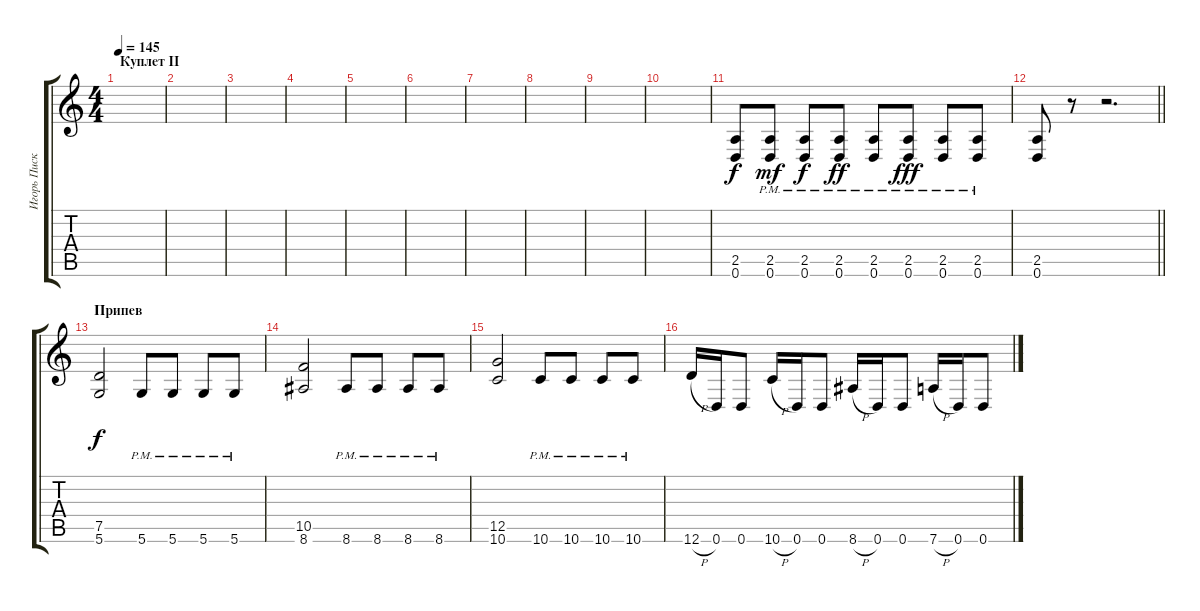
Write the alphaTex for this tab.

\track ("Игорь Пискарёв" "Игорь Писк") {instrument overdrivenguitar}
\staff {score tabs}
\tuning (E4 B3 G3 D3 G2 D2) {hide}
\ts (4 4)
\section ("" "Куплет II")
\tempo 145
\clef g2
\ks c
|
|
|
|
|
|
|
|
|
|
(2.5 0.6).8 (2.5{pm} 0.6{pm}).8{dy mf} (2.5{pm} 0.6{pm}).8{dy f} (2.5{pm} 0.6{pm}).8{dy ff} (2.5{pm} 0.6{pm}).8 (2.5{pm} 0.6{pm}).8{dy fff} (2.5{pm} 0.6{pm}).8 (2.5{pm} 0.6{pm}).8 |
\barLineRight lightlight
(2.5 0.6).8 r.8 r.2{d} |
\section ("" "Припев")
(7.5 5.6).2{dy f} 5.6{pm}.8 5.6{pm}.8 5.6{pm}.8 5.6{pm}.8 |
(10.5 8.6).2 8.6{pm}.8 8.6{pm}.8 8.6{pm}.8 8.6{pm}.8 |
(12.5 10.6).2 10.6{pm}.8 10.6{pm}.8 10.6{pm}.8 10.6{pm}.8 |
12.6{h}.16 0.6.16 0.6.8 10.6{h}.16 0.6.16 0.6.8 8.6{h}.16 0.6.16 0.6.8 7.6{h}.16 0.6.16 0.6.8
